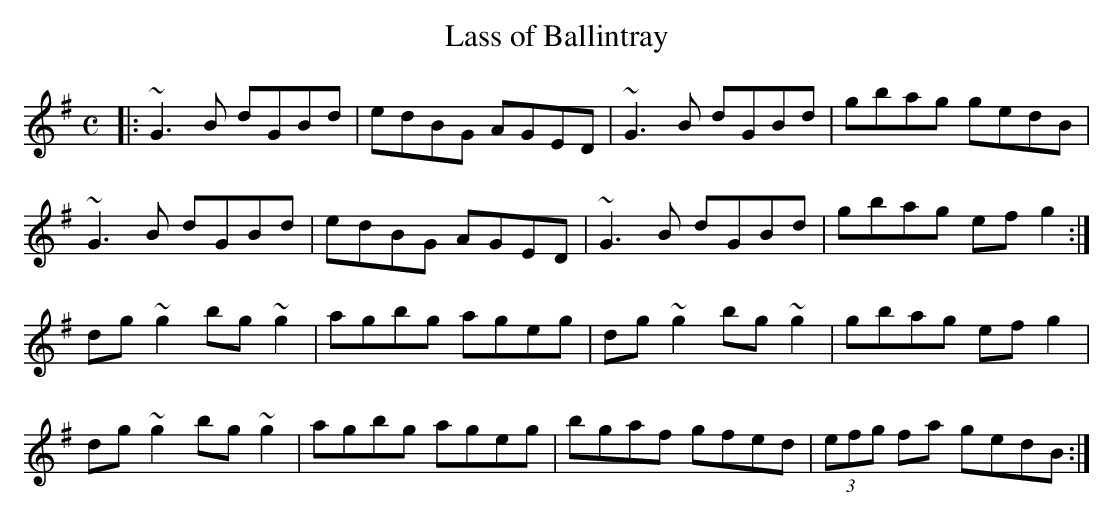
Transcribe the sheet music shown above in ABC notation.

X:1
T:Lass of Ballintray
M:C
K:G
|: ~G3 B dGBd | edBG AGED | ~G3 B dGBd | gbag gedB |
~G3 B dGBd | edBG AGED | ~G3 B dGBd | gbag ef g2:|
dg ~g2 bg ~g2 | agbg ageg | dg ~g2 bg ~g2 | gbag ef g2 |
dg ~g2 bg ~g2 | agbg ageg | bgaf gfed | (3efg fa gedB :|
